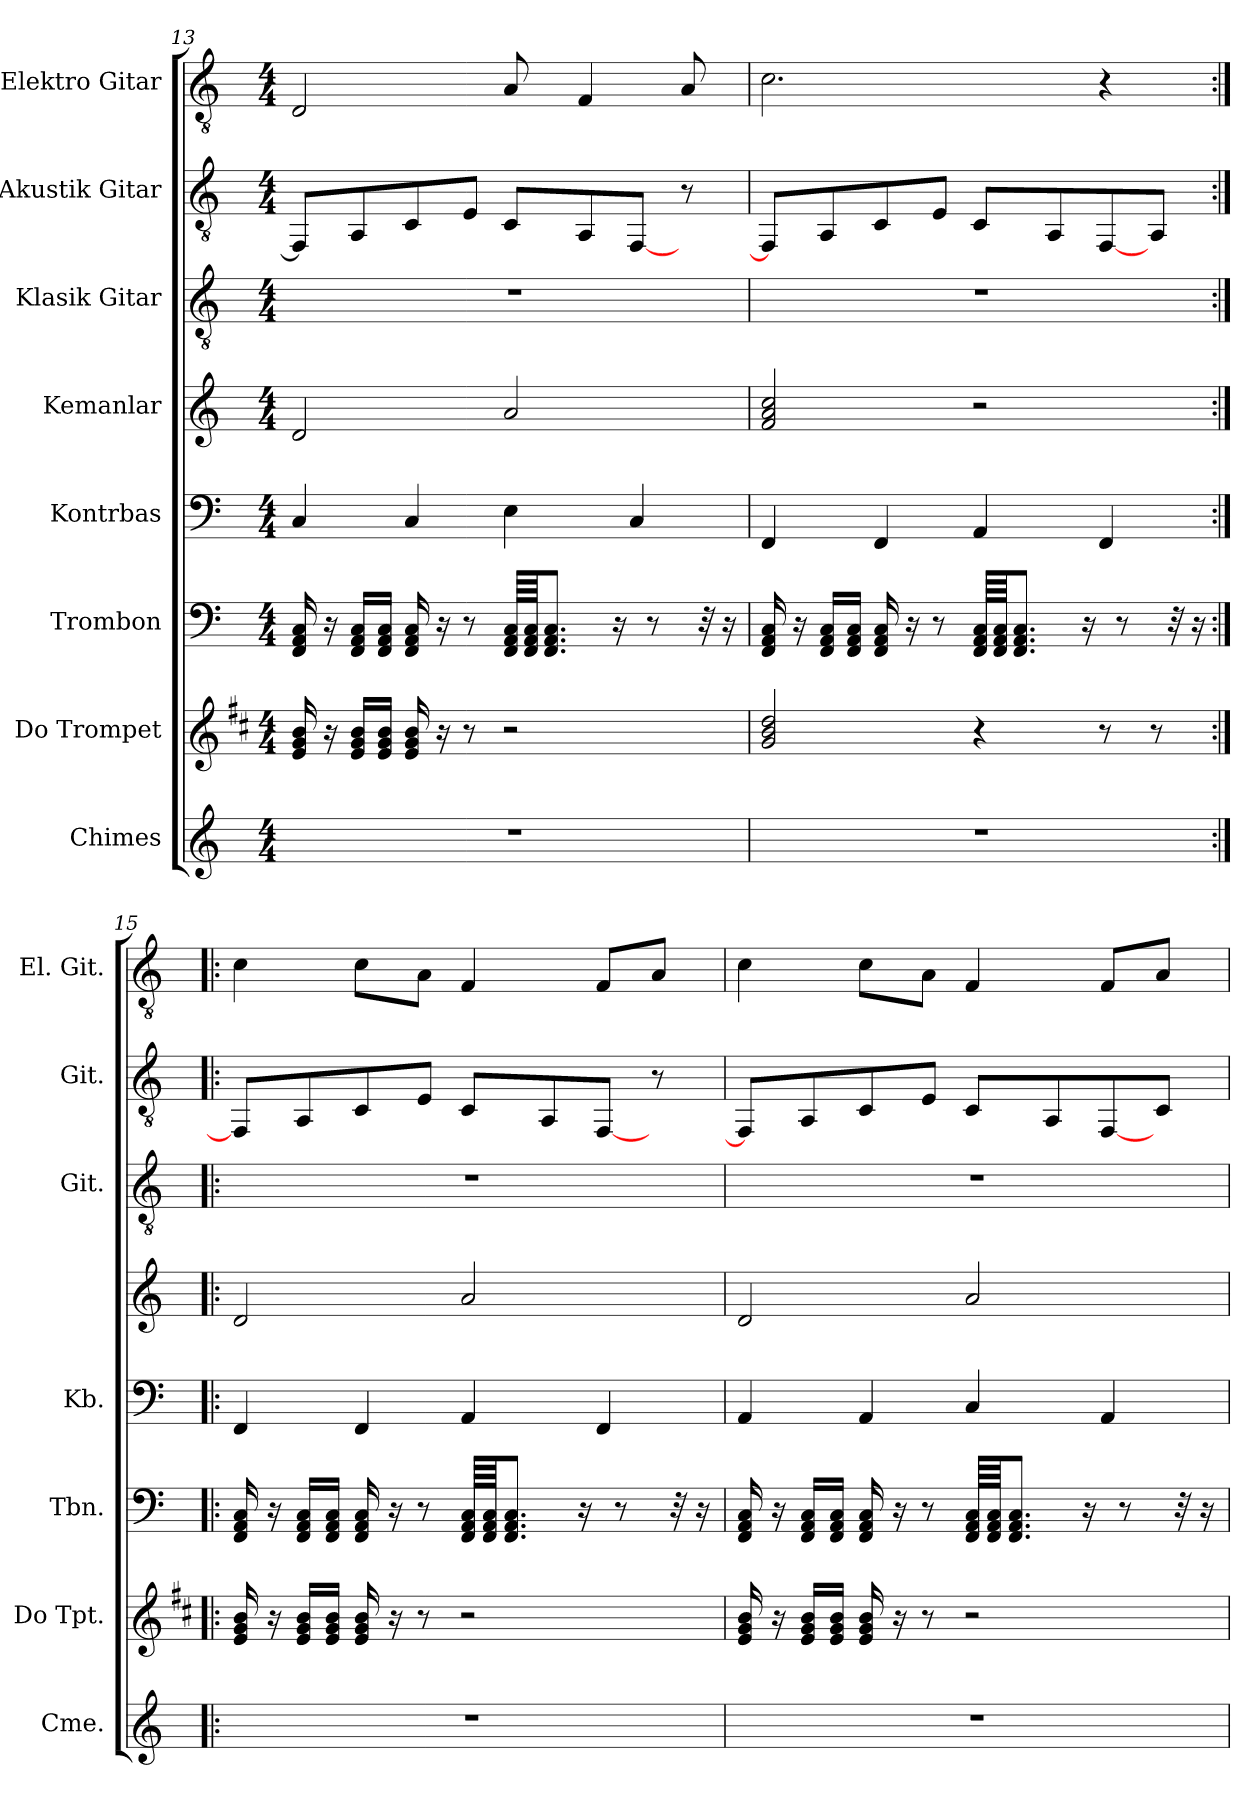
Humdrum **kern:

**kern	**kern	**kern	**kern	**kern	**kern	**kern	**kern
*part8	*part7	*part6	*part5	*part4	*part3	*part2	*part1
*staff8	*staff7	*staff6	*staff5	*staff4	*staff3	*staff2	*staff1
*I"Chimes	*I"Do Trompet	*I"Trombon	*I"Kontrbas	*I"Kemanlar	*I"Klasik Gitar	*I"Akustik Gitar	*I"Elektro Gitar
*I'Cme.	*I'Do Tpt.	*I'Tbn.	*I'Kb.	*	*I'Git.	*I'Git.	*I'El. Git.
*clefG2	*clefG2	*clefF4	*clefF4	*clefG2	*clefGv2	*clefGv2	*clefGv2
*	*ITrd1c2	*	*ITrd7c12	*	*	*	*
*k[]	*k[]	*k[]	*k[]	*k[]	*k[]	*k[]	*k[]
*M4/4	*M4/4	*M4/4	*M4/4	*M4/4	*M4/4	*M4/4	*M4/4
=13	=13	=13	=13	=13	=13	=13	=13
1r	16d/ 16f/ 16a/	16FF/ 16AA/ 16C/	4CC/	2d/	1r	8FF/L]	2D/
.	16r	16r	.	.	.	.	.
.	16d/ 16f/ 16a/LL	16FF/ 16AA/ 16C/LL	.	.	.	8AA/	.
.	16d/ 16f/ 16a/JJ	16FF/ 16AA/ 16C/JJ	.	.	.	.	.
.	16d/ 16f/ 16a/	16FF/ 16AA/ 16C/	4CC/	.	.	8C/	.
.	16r	16r	.	.	.	.	.
.	8r	8r	.	.	.	8E/J	.
.	2r	64FF/ 64AA/ 64C/LLLL	4EE\	2a/	.	8C/L	8A/
.	.	64FF/ 64AA/ 64C/JJJ	.	.	.	.	.
.	.	8.FF/ 8.AA/ 8.C/J	.	.	.	.	.
.	.	.	.	.	.	8AA/	4F/
.	.	16r	.	.	.	.	.
.	.	.	4CC/	.	.	[8FF/J	.
.	.	8r	.	.	.	.	.
.	.	.	.	.	.	8r	8A/
.	.	32r	.	.	.	.	.
.	.	16r	.	.	.	.	.
!!LO:PB:g=z
=14	=14	=14	=14	=14	=14	=14	=14
1r	2f/ 2a/ 2cc/	16FF/ 16AA/ 16C/	4FFF/	2f/ 2a/ 2cc/	1r	8FF/L]	2.c\
.	.	16r	.	.	.	.	.
.	.	16FF/ 16AA/ 16C/LL	.	.	.	8AA/	.
.	.	16FF/ 16AA/ 16C/JJ	.	.	.	.	.
.	.	16FF/ 16AA/ 16C/	4FFF/	.	.	8C/	.
.	.	16r	.	.	.	.	.
.	.	8r	.	.	.	8E/J	.
.	4r	64FF/ 64AA/ 64C/LLLL	4AAA/	2r	.	8C/L	.
.	.	64FF/ 64AA/ 64C/JJJ	.	.	.	.	.
.	.	8.FF/ 8.AA/ 8.C/J	.	.	.	.	.
.	.	.	.	.	.	8AA/	.
.	.	16r	.	.	.	.	.
.	8r	.	4FFF/	.	.	[8FF/	4r
.	.	8r	.	.	.	.	.
.	8r	.	.	.	.	8AA/J	.
.	.	32r	.	.	.	.	.
.	.	16r	.	.	.	.	.
!!LO:PB:g=z
=15:|!|:	=15:|!|:	=15:|!|:	=15:|!|:	=15:|!|:	=15:|!|:	=15:|!|:	=15:|!|:
1r	16d/ 16f/ 16a/	16FF/ 16AA/ 16C/	4FFF/	2d/	1r	8FF/L]	4c\
.	16r	16r	.	.	.	.	.
.	16d/ 16f/ 16a/LL	16FF/ 16AA/ 16C/LL	.	.	.	8AA/	.
.	16d/ 16f/ 16a/JJ	16FF/ 16AA/ 16C/JJ	.	.	.	.	.
.	16d/ 16f/ 16a/	16FF/ 16AA/ 16C/	4FFF/	.	.	8C/	8c\L
.	16r	16r	.	.	.	.	.
.	8r	8r	.	.	.	8E/J	8A\J
.	2r	64FF/ 64AA/ 64C/LLLL	4AAA/	2a/	.	8C/L	4F/
.	.	64FF/ 64AA/ 64C/JJJ	.	.	.	.	.
.	.	8.FF/ 8.AA/ 8.C/J	.	.	.	.	.
.	.	.	.	.	.	8AA/	.
.	.	16r	.	.	.	.	.
.	.	.	4FFF/	.	.	[8FF/J	8F/L
.	.	8r	.	.	.	.	.
.	.	.	.	.	.	8r	8A/J
.	.	32r	.	.	.	.	.
.	.	16r	.	.	.	.	.
=16	=16	=16	=16	=16	=16	=16	=16
1r	16d/ 16f/ 16a/	16FF/ 16AA/ 16C/	4AAA/	2d/	1r	8FF/L]	4c\
.	16r	16r	.	.	.	.	.
.	16d/ 16f/ 16a/LL	16FF/ 16AA/ 16C/LL	.	.	.	8AA/	.
.	16d/ 16f/ 16a/JJ	16FF/ 16AA/ 16C/JJ	.	.	.	.	.
.	16d/ 16f/ 16a/	16FF/ 16AA/ 16C/	4AAA/	.	.	8C/	8c\L
.	16r	16r	.	.	.	.	.
.	8r	8r	.	.	.	8E/J	8A\J
.	2r	64FF/ 64AA/ 64C/LLLL	4CC/	2a/	.	8C/L	4F/
.	.	64FF/ 64AA/ 64C/JJJ	.	.	.	.	.
.	.	8.FF/ 8.AA/ 8.C/J	.	.	.	.	.
.	.	.	.	.	.	8AA/	.
.	.	16r	.	.	.	.	.
.	.	.	4AAA/	.	.	[8FF/	8F/L
.	.	8r	.	.	.	.	.
.	.	.	.	.	.	8C/J	8A/J
.	.	32r	.	.	.	.	.
.	.	16r	.	.	.	.	.
=	=	=	=	=	=	=	=
*-	*-	*-	*-	*-	*-	*-	*-
